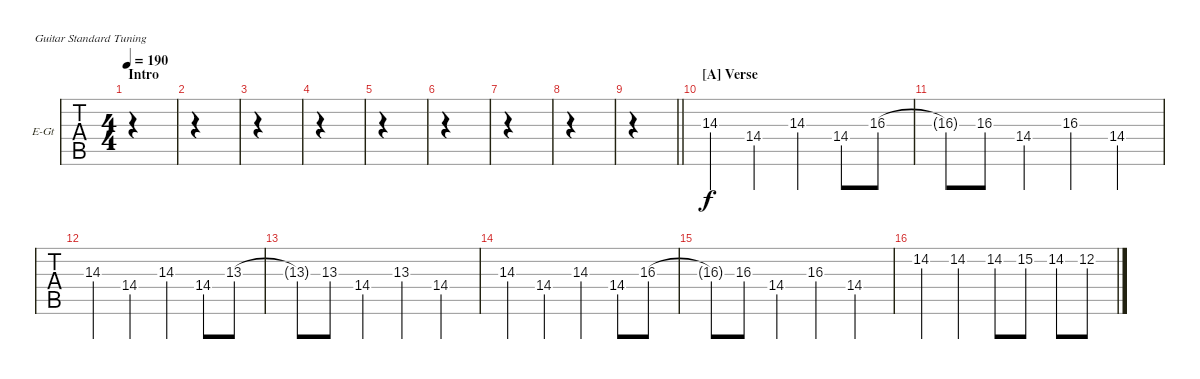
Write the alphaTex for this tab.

\defaultSystemsLayout 4
\bracketExtendMode groupsimilarinstruments
\firstSystemTrackNameOrientation horizontal
\otherSystemsTrackNameOrientation horizontal
\track ("Cole Train" "E-Gt") {instrument distortionguitar}
\staff {tabs}
\tuning (E4 B3 G3 D3 A2 E2)
\ts (4 4)
\section ("" "Intro")
\tempo 190
\clef g2
\ks c
|
\scale
0.386139 |
\scale
0.20462 |
\scale
0.20462 |
\scale
0.20462 |
\scale
0.198718 |
\scale
0.198718 |
\scale
0.198718 |
\scale
0.403846
\barLineRight lightlight
|
\section ("A" "Verse")
\scale
0.386139 14.3.4 14.4.4 14.3.4 14.4.8 16.3.8 |
\scale
0.20462 16.3{t}.8 16.3.8 14.4.4 16.3.4 14.4.4 |
\scale
0.20462 14.3.4 14.4.4 14.3.4 14.4.8 13.3.8 |
\scale
0.20462 13.3{t}.8 13.3.8 14.4.4 13.3.4 14.4.4 |
\scale
0.25 14.3.4 14.4.4 14.3.4 14.4.8 16.3.8 |
\scale
0.25 16.3{t}.8 16.3.8 14.4.4 16.3.4 14.4.4 |
\scale
0.25 14.2.4 14.2.4 14.2.8 15.2.8 14.2.8 12.2.8
